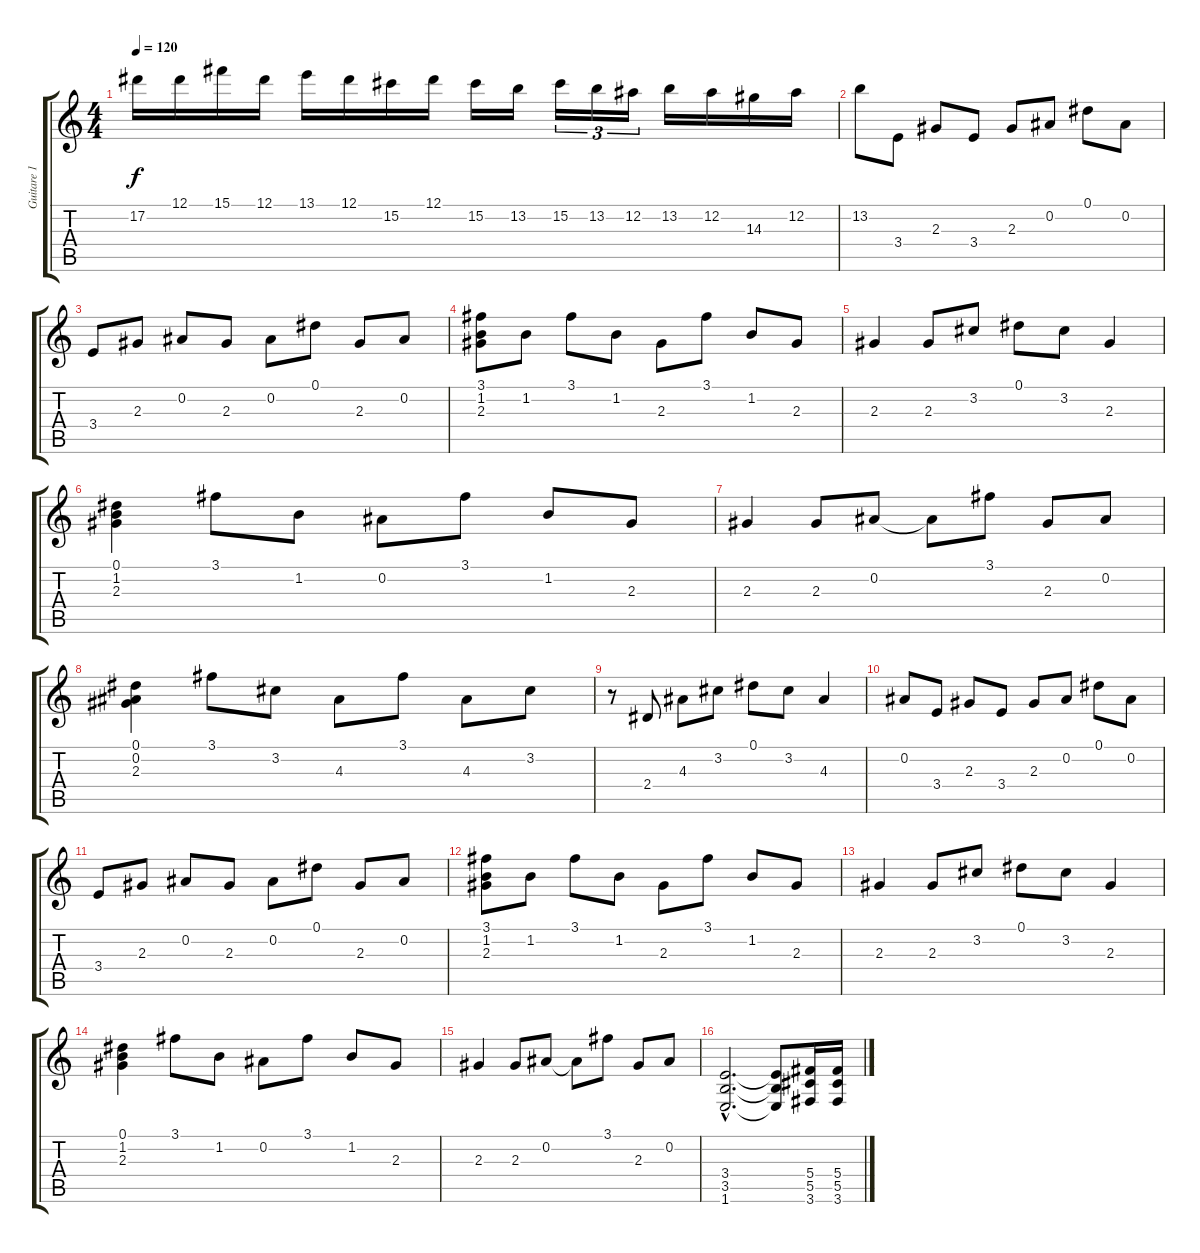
\track ("Guitare 1" "Guitare 1") {instrument distortionguitar}
\staff {score tabs}
\tuning (Eb4 Bb3 Gb3 Db3 Ab2 Eb2) {hide}
\ts (4 4)
\tempo 120
\clef g2
\ks c
17.2.16{dy f} 12.1.16 15.1.16 12.1.16 13.1.16 12.1.16 15.2.16 12.1.16 15.2.16 13.2.16 15.2.16{tu (3 2)} 13.2.16{tu (3 2)} 12.2.16{tu (3 2)} 13.2.16 12.2.16 14.3.16 12.2.16 |
13.2.8{instrument electricguitarclean} 3.4.8 2.3.8 3.4.8 2.3.8 0.2.8 0.1.8 0.2.8 |
3.4.8 2.3.8 0.2.8 2.3.8 0.2.8 0.1.8 2.3.8 0.2.8 |
(3.1 1.2 2.3).8 1.2.8 3.1.8 1.2.8 2.3.8 3.1.8 1.2.8 2.3.8 |
2.3.4 2.3.8 3.2.8 0.1.8 3.2.8 2.3.4 |
(0.1 1.2 2.3).4 3.1.8 1.2.8 0.2.8 3.1.8 1.2.8 2.3.8 |
2.3.4 2.3.8 0.2.8 0.2{t}.8 3.1.8 2.3.8 0.2.8 |
(0.1 0.2 2.3).4 3.1.8 3.2.8 4.3.8 3.1.8 4.3.8 3.2.8 |
r.8 2.4.8 4.3.8 3.2.8 0.1.8 3.2.8 4.3.4 |
0.2.8{instrument electricguitarclean} 3.4.8 2.3.8 3.4.8 2.3.8 0.2.8 0.1.8 0.2.8 |
3.4.8 2.3.8 0.2.8 2.3.8 0.2.8 0.1.8 2.3.8 0.2.8 |
(3.1 1.2 2.3).8 1.2.8 3.1.8 1.2.8 2.3.8 3.1.8 1.2.8 2.3.8 |
2.3.4 2.3.8 3.2.8 0.1.8 3.2.8 2.3.4 |
(0.1 1.2 2.3).4 3.1.8 1.2.8 0.2.8 3.1.8 1.2.8 2.3.8 |
2.3.4 2.3.8 0.2.8 0.2{t}.8 3.1.8 2.3.8 0.2.8 |
(3.4{hac} 3.5{hac} 1.6{hac}).2{d instrument distortionguitar} (3.4{t} 3.5{t} 1.6{t}).8 (5.4 5.5 3.6).16 (5.4 5.5 3.6).16
